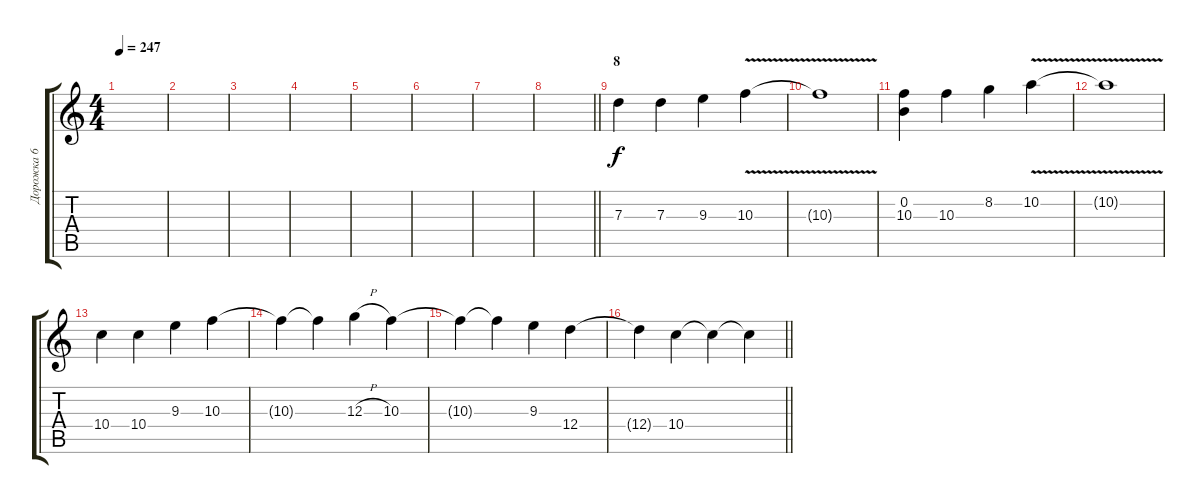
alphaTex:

\track ("Дорожка 6" "Дорожка 6") {instrument distortionguitar}
\staff {score tabs}
\tuning (E4 B3 G3 D3 A2 E2) {hide}
\ts (4 4)
\tempo 247
\clef g2
\ks c
|
|
|
|
|
|
|
\barLineRight lightlight
|
\section ("" "8")
7.3.4 7.3.4 9.3.4 10.3{v}.4 |
10.3{t}.1 |
(0.2 10.3).4 10.3.4 8.2.4 10.2{v}.4 |
10.2{t}.1 |
10.4.4 10.4.4 9.3.4 10.3.4 |
10.3{t}.4 10.3{t}.4 12.3{h}.4 10.3.4 |
10.3{t}.4 10.3{t}.4 9.3.4 12.4.4 |
\barLineRight lightlight
12.4{t}.4 10.4.4 10.4{t}.4 10.4{t}.4
